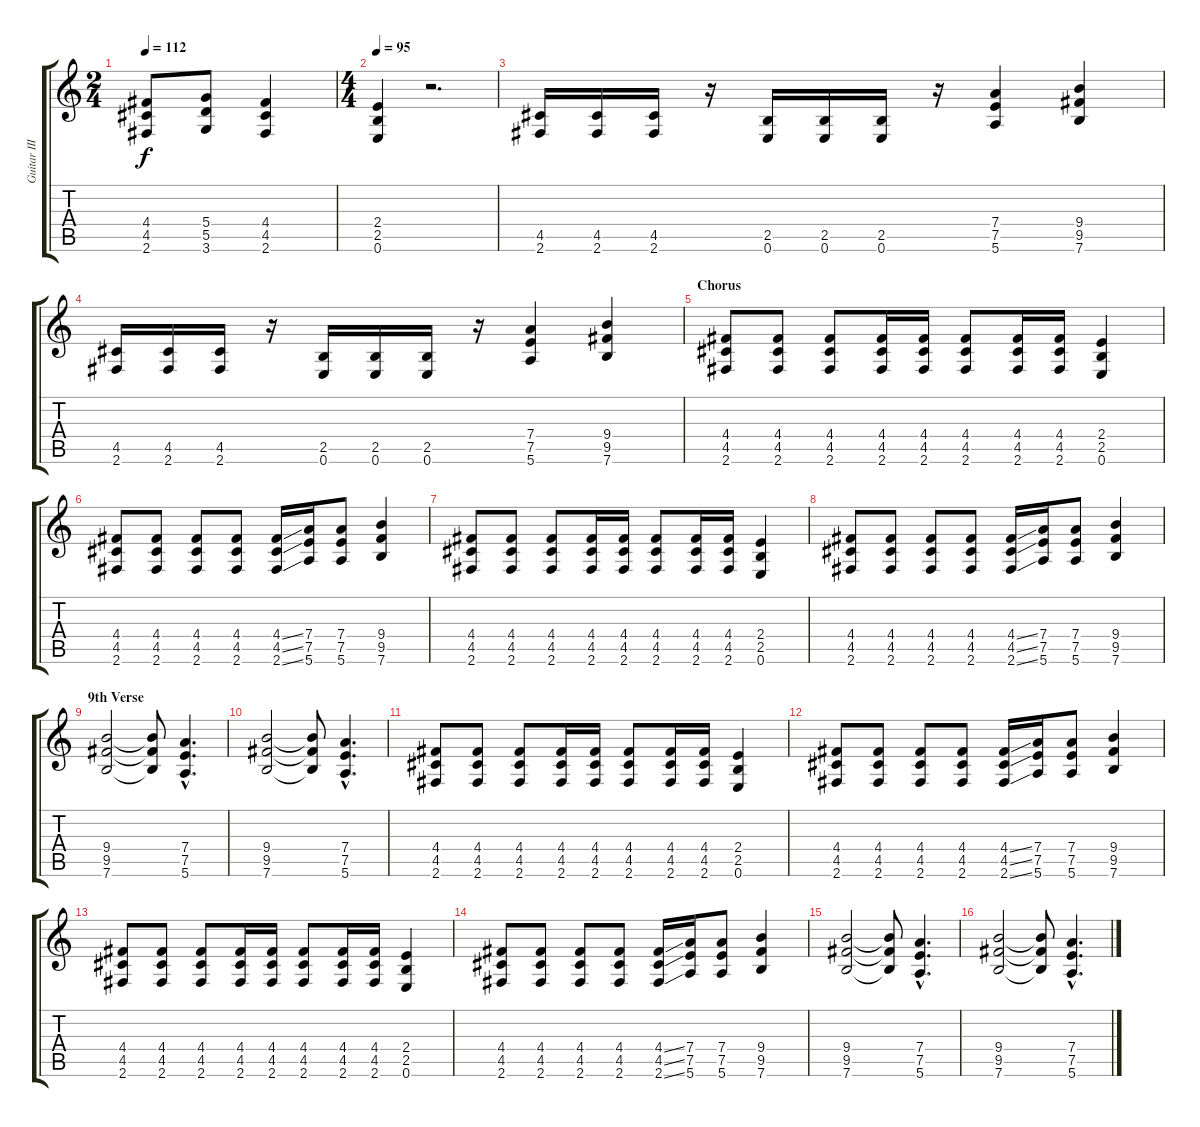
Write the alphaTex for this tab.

\track ("Guitar III" "Guitar III") {instrument distortionguitar}
\staff {score tabs}
\tuning (E4 B3 G3 D3 A2 E2) {hide}
\ts (2 4)
\tempo 112
\clef g2
\ks c
(4.4 4.5 2.6).8{dy f} (5.4 5.5 3.6).8 (4.4 4.5 2.6).4 |
\ts (4 4)
\tempo 95
(2.4 2.5 0.6).4 r.2{d} |
(4.5 2.6).16 (4.5 2.6).16 (4.5 2.6).16 r.16 (2.5 0.6).16 (2.5 0.6).16 (2.5 0.6).16 r.16 (7.4 7.5 5.6).4 (9.4 9.5 7.6).4 |
(4.5 2.6).16 (4.5 2.6).16 (4.5 2.6).16 r.16 (2.5 0.6).16 (2.5 0.6).16 (2.5 0.6).16 r.16 (7.4 7.5 5.6).4 (9.4 9.5 7.6).4 |
\section ("" "Chorus")
(4.4 4.5 2.6).8 (4.4 4.5 2.6).8 (4.4 4.5 2.6).8 (4.4 4.5 2.6).16 (4.4 4.5 2.6).16 (4.4 4.5 2.6).8 (4.4 4.5 2.6).16 (4.4 4.5 2.6).16 (2.4 2.5 0.6).4 |
(4.4 4.5 2.6).8 (4.4 4.5 2.6).8 (4.4 4.5 2.6).8 (4.4 4.5 2.6).8 (4.4{ss} 4.5{ss} 2.6{ss}).16 (7.4 7.5 5.6).16 (7.4 7.5 5.6).8 (9.4 9.5 7.6).4 |
(4.4 4.5 2.6).8 (4.4 4.5 2.6).8 (4.4 4.5 2.6).8 (4.4 4.5 2.6).16 (4.4 4.5 2.6).16 (4.4 4.5 2.6).8 (4.4 4.5 2.6).16 (4.4 4.5 2.6).16 (2.4 2.5 0.6).4 |
(4.4 4.5 2.6).8 (4.4 4.5 2.6).8 (4.4 4.5 2.6).8 (4.4 4.5 2.6).8 (4.4{ss} 4.5{ss} 2.6{ss}).16 (7.4 7.5 5.6).16 (7.4 7.5 5.6).8 (9.4 9.5 7.6).4 |
\section ("" "9th Verse")
(9.4 9.5 7.6).2 (9.4{t} 9.5{t} 7.6{t}).8 (7.4{hac} 7.5{hac} 5.6{hac}).4{d} |
(9.4 9.5 7.6).2 (9.4{t} 9.5{t} 7.6{t}).8 (7.4{hac} 7.5{hac} 5.6{hac}).4{d} |
(4.4 4.5 2.6).8 (4.4 4.5 2.6).8 (4.4 4.5 2.6).8 (4.4 4.5 2.6).16 (4.4 4.5 2.6).16 (4.4 4.5 2.6).8 (4.4 4.5 2.6).16 (4.4 4.5 2.6).16 (2.4 2.5 0.6).4 |
(4.4 4.5 2.6).8 (4.4 4.5 2.6).8 (4.4 4.5 2.6).8 (4.4 4.5 2.6).8 (4.4{ss} 4.5{ss} 2.6{ss}).16 (7.4 7.5 5.6).16 (7.4 7.5 5.6).8 (9.4 9.5 7.6).4 |
(4.4 4.5 2.6).8 (4.4 4.5 2.6).8 (4.4 4.5 2.6).8 (4.4 4.5 2.6).16 (4.4 4.5 2.6).16 (4.4 4.5 2.6).8 (4.4 4.5 2.6).16 (4.4 4.5 2.6).16 (2.4 2.5 0.6).4 |
(4.4 4.5 2.6).8 (4.4 4.5 2.6).8 (4.4 4.5 2.6).8 (4.4 4.5 2.6).8 (4.4{ss} 4.5{ss} 2.6{ss}).16 (7.4 7.5 5.6).16 (7.4 7.5 5.6).8 (9.4 9.5 7.6).4 |
(9.4 9.5 7.6).2 (9.4{t} 9.5{t} 7.6{t}).8 (7.4{hac} 7.5{hac} 5.6{hac}).4{d} |
(9.4 9.5 7.6).2 (9.4{t} 9.5{t} 7.6{t}).8 (7.4{hac} 7.5{hac} 5.6{hac}).4{d}
